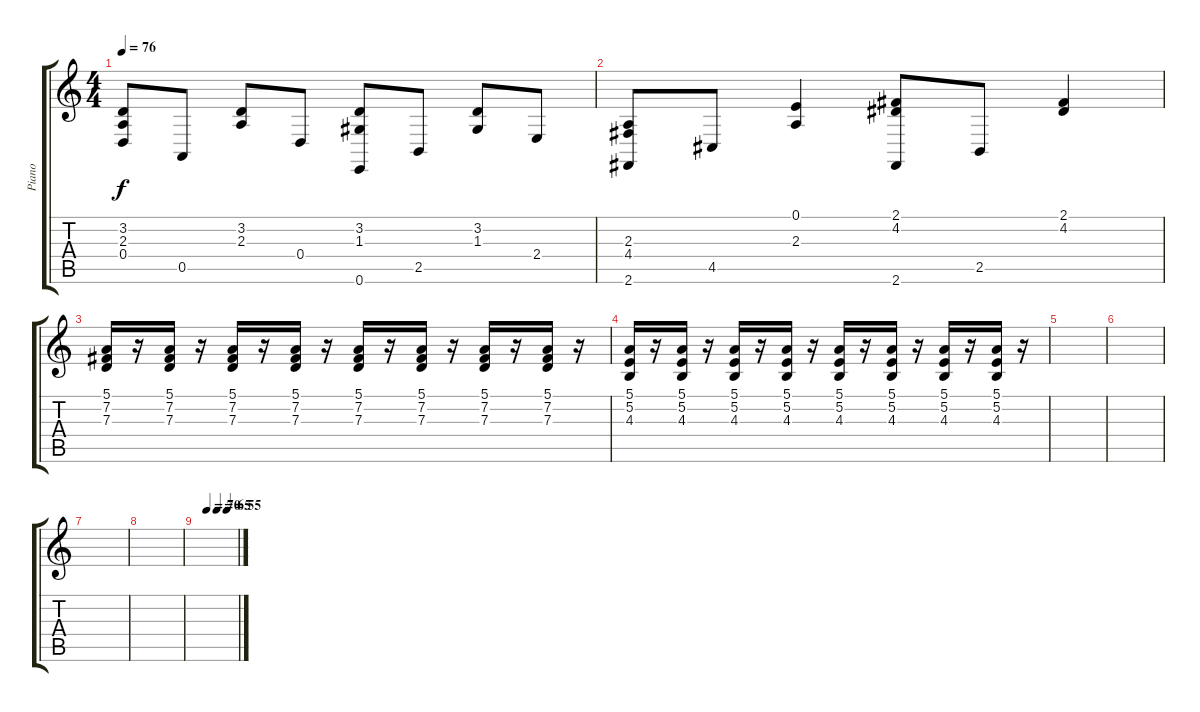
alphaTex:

\track ("Piano" "Piano") {instrument acousticgrandpiano}
\staff {score tabs}
\tuning (E4 B3 G3 D3 A2 E2) {hide}
\ts (4 4)
\tempo 76
\clef g2
\ks c
(3.2 2.3 0.4).8{dy f} 0.5.8 (3.2 2.3).8 0.4.8 (3.2 1.3 0.6).8 2.5.8 (3.2 1.3).8 2.4.8 |
(2.3 4.4 2.6).8 4.5.8 (0.1 2.3).4 (2.1 4.2 2.6).8 2.5.8 (2.1 4.2).4 |
(5.1 7.2 7.3).16 r.16 (5.1 7.2 7.3).16 r.16 (5.1 7.2 7.3).16 r.16 (5.1 7.2 7.3).16 r.16 (5.1 7.2 7.3).16 r.16 (5.1 7.2 7.3).16 r.16 (5.1 7.2 7.3).16 r.16 (5.1 7.2 7.3).16 r.16 |
(5.1 5.2 4.3).16 r.16 (5.1 5.2 4.3).16 r.16 (5.1 5.2 4.3).16 r.16 (5.1 5.2 4.3).16 r.16 (5.1 5.2 4.3).16 r.16 (5.1 5.2 4.3).16 r.16 (5.1 5.2 4.3).16 r.16 (5.1 5.2 4.3).16 r.16 |
|
|
|
|
\tempo (70 0.25)
\tempo (65 0.5)
\tempo (55 0.75)
